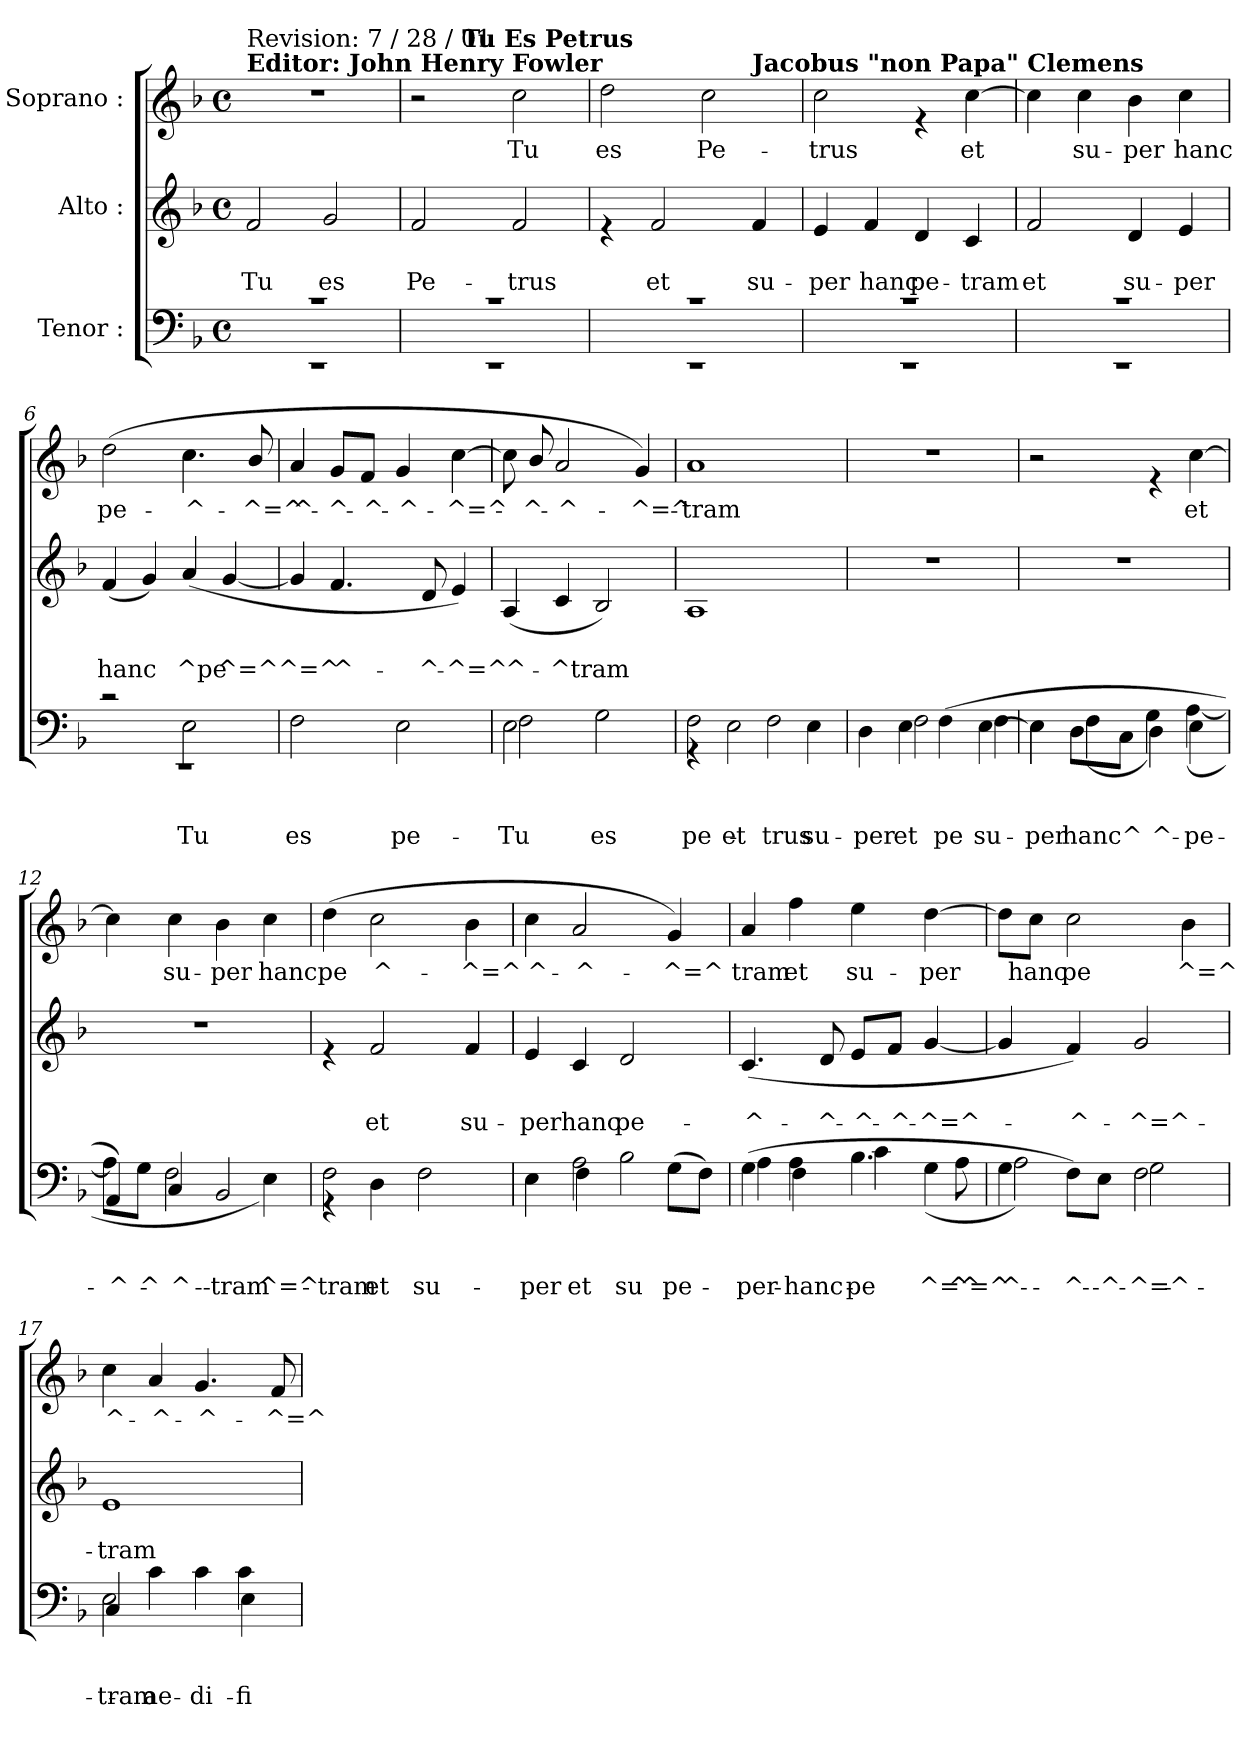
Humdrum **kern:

**kern	**text	**text	**text	**kern	**text	**text	**kern	**text
*part3	*part3	*part3	*part3	*part2	*part2	*part2	*part1	*part1
*staff3	*staff3	*staff3	*staff3	*staff2	*staff2	*staff2	*staff1	*staff1
*I"Tenor :	*	*	*	*I"Alto :	*	*	*I"Soprano :	*
*clefF4	*	*	*	*clefG2	*	*	*clefG2	*
*k[b-]	*	*	*	*k[b-]	*	*	*k[b-]	*
*F:	*	*	*	*F:	*	*	*F:	*
*M4/4	*	*	*	*M4/4	*	*	*M4/4	*
*met(c)	*	*	*	*met(c)	*	*	*met(c)	*
=1	=1	=1	=1	=1	=1	=1	=1	=1
*^	*	*	*	*	*	*	*	*
!	!	!	!	!	!	!	!	!LO:TX:a:B:t=Editor&colon;   John Henry Fowler	!
!	!	!	!	!	!	!	!	!LO:TX:a:t=Revision&colon;  7 / 28 / 01	!
!	!	!	!	!	!	!	!LO:LY:b	!	!
1rc	1rEE	.	.	.	2f/	.	Tu	1r	.
!	!	!	!	!	!	!	!LO:LY:b	!	!
.	.	.	.	.	2g/	.	es	.	.
=2	=2	=2	=2	=2	=2	=2	=2	=2	=2
!	!	!	!	!	!	!	!LO:LY:b	!	!
*	*	*	*	*	*	*	*	*^	*
1rc	1rEE	.	.	.	2f/	.	Pe-	2r	4ryy	.
!	!	!	!	!	!	!	!	!	!LO:TX:a:B:t=Tu Es Petrus	!
.	.	.	.	.	.	.	.	.	2.ryy	.
!	!	!	!	!	!	!	!LO:LY:b	!	!	!LO:LY:b
.	.	.	.	.	2f/	.	-trus	2cc\	.	Tu
=3	=3	=3	=3	=3	=3	=3	=3	=3	=3	=3
!	!	!	!	!	!	!	!	!	!	!LO:LY:b
1rc	1rEE	.	.	.	4re	.	.	2dd\	2.ryy	es
!	!	!	!	!	!	!	!LO:LY:b	!	!	!
.	.	.	.	.	2f/	.	et	.	.	.
!	!	!	!	!	!	!	!	!	!	!LO:LY:b
.	.	.	.	.	.	.	.	2cc\	.	Pe-
!	!	!	!	!	!	!	!	!	!LO:TX:a:B:t=Jacobus "non Papa" Clemens	!
!	!	!	!	!	!	!	!LO:LY:b	!	!	!
.	.	.	.	.	4f/	.	su-	.	4ryy	.
=4	=4	=4	=4	=4	=4	=4	=4	=4	=4	=4
!	!	!	!	!	!	!	!LO:LY:b	!	!	!LO:LY:b
*	*	*	*	*	*	*	*	*v	*v	*
1rc	1rEE	.	.	.	4e/	.	-per	2cc\	-trus
!	!	!	!	!	!	!	!LO:LY:b	!	!
.	.	.	.	.	4f/	.	hanc	.	.
!	!	!	!	!	!	!	!LO:LY:b	!	!
.	.	.	.	.	4d/	.	pe-	4re	.
!	!	!	!	!	!	!	!LO:LY:b	!	!LO:LY:b
.	.	.	.	.	4c/	.	-tram	[>4cc\	et
!!LO:LB:g=z
=5	=5	=5	=5	=5	=5	=5	=5	=5	=5
!	!	!	!	!	!	!	!LO:LY:b	!	!
1rc	1rEE	.	.	.	2f/	.	et	4cc\]	.
!	!	!	!	!	!	!	!	!	!LO:LY:b
.	.	.	.	.	.	.	.	4cc\	su-
!	!	!	!	!	!	!	!LO:LY:b	!	!LO:LY:b
.	.	.	.	.	4d/	.	su-	4b-\	-per
!	!	!	!	!	!	!	!LO:LY:b	!	!LO:LY:b
.	.	.	.	.	4e/	.	-per	4cc\	hanc
=6	=6	=6	=6	=6	=6	=6	=6	=6	=6
!	!	!	!	!	!	!	!LO:LY:b	!	!LO:LY:b
2rc	1rEE	.	.	.	(<4f/	.	hanc	(>2dd\	pe-
.	.	.	.	.	4g/)	.	.	.	.
!	!	!	!	!LO:LY:b	!	!	!LO:LY:b	!	!LO:LY:b
2E\	.	.	.	Tu	(<4a/	.	^pe	4.cc\	-^-
!	!	!	!	!	!	!	!LO:LY:b	!	!
.	.	.	.	.	[<4g/	.	^=^^=^	.	.
!	!	!	!	!	!	!	!	!	!LO:LY:b
.	.	.	.	.	.	.	.	8b-/	-^=^
*v	*v	*	*	*	*	*	*	*	*
=7	=7	=7	=7	=7	=7	=7	=7	=7
!	!	!	!LO:LY:b	!	!	!	!	!LO:LY:b
2F\	.	.	es	4g/]	.	.	4a/	^-
!	!	!	!	!	!	!LO:LY:b	!	!LO:LY:b
.	.	.	.	4.f/	.	^-	8g/L	-^-
!	!	!	!	!	!	!	!	!LO:LY:b
.	.	.	.	.	.	.	8f/J	-^-
!	!	!	!LO:LY:b	!	!	!	!	!LO:LY:b
2E\	.	.	pe-	.	.	.	4g/	-^-
!	!	!	!	!	!	!LO:LY:b	!	!
.	.	.	.	8d/	.	-^-	.	.
!	!	!	!	!	!	!LO:LY:b	!	!LO:LY:b
.	.	.	.	4e/)	.	-^=^	[>4cc\	-^=^-
=8	=8	=8	=8	=8	=8	=8	=8	=8
!	!	!	!LO:LY:b	!	!	!	!	!
*^	*	*	*	*	*	*	*	*
!	!	!	!	!LO:LY:b	!	!	!LO:LY:b	!	!
2E\	2F\	.	.	Tu	(<4A/	.	^-	8cc\]	.
!	!	!	!	!	!	!	!	!	!LO:LY:b
.	.	.	.	.	.	.	.	8b-/	-^-
!	!	!	!	!	!	!	!LO:LY:b	!	!LO:LY:b
.	.	.	.	.	4c/	.	-^tram	2a/	-^-
!	!	!	!	!LO:LY:b	!	!	!	!	!
2ryy	2G\	.	.	es	2B-/)	.	.	.	.
!	!	!	!	!	!	!	!	!	!LO:LY:b
.	.	.	.	.	.	.	.	4g/)	-^=^-
=9	=9	=9	=9	=9	=9	=9	=9	=9	=9
!	!	!	!	!LO:LY:b	!	!	!	!	!LO:LY:b
4rGG	2F\	.	.	-pe-	1A	.	.	1a	-tram
!	!	!	!	!LO:LY:b	!	!	!	!	!
2E\	.	.	.	et	.	.	.	.	.
!	!	!	!	!LO:LY:b	!	!	!	!	!
.	2F\	.	.	-trus	.	.	.	.	.
!	!	!	!	!LO:LY:b	!	!	!	!	!
4E\	.	.	.	su-	.	.	.	.	.
!!LO:LB:g=z
=10	=10	=10	=10	=10	=10	=10	=10	=10	=10
!	!	!	!	!LO:LY:b	!	!	!	!	!
4D\	4ryy	.	.	per	1r	.	.	1r	.
!	!	!	!	!LO:LY:b	!	!	!	!	!
!	!	!	!	!LO:LY:b	!	!	!	!	!
4E\	2F\	.	.	et	.	.	.	.	.
!	!	!	!	!LO:LY:b	!	!	!	!	!
(>4F\	.	.	.	pe	.	.	.	.	.
!	!	!	!	!LO:LY:b	!	!	!	!	!
[>4E\	4F\	.	.	su-	.	.	.	.	.
=11	=11	=11	=11	=11	=11	=11	=11	=11	=11
!	!	!	!	!LO:LY:b	!	!	!	!	!
4E\]	4E\	.	.	per	1r	.	.	2r	.
!	!	!	!	!LO:LY:b	!	!	!	!	!
!	!	!	!	!LO:LY:b	!	!	!	!	!
8D\L	(>4F\	.	.	hanc	.	.	.	.	.
!	!	!	!	!LO:LY:b	!	!	!	!	!
8C\J	.	.	.	-^	.	.	.	.	.
!	!	!	!	!LO:LY:b	!	!	!	!	!
4D\	4G\)	.	.	^-	.	.	.	4re	.
!	!	!	!	!LO:LY:b	!	!	!	!	!
!	!	!	!	!LO:LY:b	!	!	!	!	!LO:LY:b
4E\	(>[>4A\	.	.	pe-	.	.	.	[>4cc\	et
=12	=12	=12	=12	=12	=12	=12	=12	=12	=12
!	!	!	!	!LO:LY:b	!	!	!	!	!
4AA/)	8A\L]	.	.	-^-	1r	.	.	4cc\]	.
!	!	!	!	!LO:LY:b	!	!	!	!	!
.	8G\J	.	.	^-	.	.	.	.	.
!	!	!	!	!LO:LY:b	!	!	!	!	!
!	!	!	!	!LO:LY:b	!	!	!	!	!LO:LY:b
4C/	2F\	.	.	-^-	.	.	.	4cc\	su-
!	!	!	!	!LO:LY:b	!	!	!	!	!LO:LY:b
2BB-/	.	.	.	-tram	.	.	.	4b-\	-per
!	!	!	!	!LO:LY:b	!	!	!	!	!LO:LY:b
.	4E\)	.	.	-^=^-	.	.	.	4cc\	hanc
=13	=13	=13	=13	=13	=13	=13	=13	=13	=13
!	!	!	!	!LO:LY:b	!	!	!	!	!LO:LY:b
4rGG	2F\	.	.	-tram	4re	.	.	(>4dd\	pe
!	!	!	!	!LO:LY:b	!	!	!LO:LY:b	!	!LO:LY:b
4D\	.	.	.	-et	2f/	.	et	2cc\	^-
!	!	!	!	!LO:LY:b	!	!	!	!	!
2F\	2ryy	.	.	su-	.	.	.	.	.
!	!	!	!	!	!	!	!LO:LY:b	!	!LO:LY:b
.	.	.	.	.	4f/	.	su-	4b-\	-^=^
=14	=14	=14	=14	=14	=14	=14	=14	=14	=14
!	!	!	!	!LO:LY:b	!	!	!LO:LY:b	!	!LO:LY:b
4E\	4ryy	.	.	per	4e/	.	-per	4cc\	^-
!	!	!	!	!LO:LY:b	!	!	!	!	!
!	!	!	!	!LO:LY:b	!	!	!LO:LY:b	!	!LO:LY:b
2A\	4F\	.	.	et	4c/	.	hanc	2a/	-^-
!	!	!	!	!LO:LY:b	!	!	!LO:LY:b	!	!
.	2B-\	.	.	su-	2d/	.	pe-	.	.
!	!	!	!	!LO:LY:b	!	!	!	!	!LO:LY:b
(>8G\L	.	.	.	pe	.	.	.	4g/)	-^=^
8F\J)	.	.	.	.	.	.	.	.	.
!!LO:LB:g=z
=15	=15	=15	=15	=15	=15	=15	=15	=15	=15
!	!	!	!	!LO:LY:b	!	!	!	!	!
!	!	!	!	!LO:LY:b	!	!	!LO:LY:b	!	!LO:LY:b
(>4G\	4A\	.	.	per	(<4.c/	.	-^-	4a/	tram
!	!	!	!	!LO:LY:b	!	!	!	!	!
!	!	!	!	!LO:LY:b	!	!	!	!	!LO:LY:b
4A\	4F\	.	.	hanc	.	.	.	4ff\	et
!	!	!	!	!	!	!	!LO:LY:b	!	!
.	.	.	.	.	8d/	.	-^-	.	.
!	!	!	!	!LO:LY:b	!	!	!	!	!
!	!	!	!	!LO:LY:b	!	!	!LO:LY:b	!	!LO:LY:b
4.B-\	4c\	.	.	pe	8e/L	.	-^-	4ee\	su-
!	!	!	!	!	!	!	!LO:LY:b	!	!
.	.	.	.	.	8f/J	.	-^-	.	.
!	!	!	!	!LO:LY:b	!	!	!LO:LY:b	!	!LO:LY:b
.	(>4G\	.	.	^=^-	[<4g/	.	-^=^-	[>4dd\	-per
!	!	!	!	!LO:LY:b	!	!	!	!	!
8A\	.	.	.	-^=^	.	.	.	.	.
=16	=16	=16	=16	=16	=16	=16	=16	=16	=16
!	!	!	!	!LO:LY:b	!	!	!	!	!
!	!	!	!	!LO:LY:b	!	!	!	!	!
4G\	2A\)	.	.	^-	4g/]	.	.	8dd\L]	.
!	!	!	!	!	!	!	!	!	!LO:LY:b
.	.	.	.	.	.	.	.	8cc\J	hanc
!	!	!	!	!LO:LY:b	!	!	!LO:LY:b	!	!LO:LY:b
8F\L)	.	.	.	-^-	4f/)	.	-^-	2cc\	pe
!	!	!	!	!LO:LY:b	!	!	!	!	!
8E\J	.	.	.	-^-	.	.	.	.	.
!	!	!	!	!LO:LY:b	!	!	!	!	!
!	!	!	!	!LO:LY:b	!	!	!LO:LY:b	!	!
2F\	2G\	.	.	-^=^-	2g/	.	-^=^-	.	.
!	!	!	!	!	!	!	!	!	!LO:LY:b
.	.	.	.	.	.	.	.	4b-\	^=^
=17	=17	=17	=17	=17	=17	=17	=17	=17	=17
!	!	!	!	!LO:LY:b	!	!	!	!	!
!	!	!	!	!LO:LY:b	!	!	!LO:LY:b	!	!LO:LY:b
2E\	4C/	.	.	tram	1e	.	-tram	4cc\	^-
!	!	!	!	!LO:LY:b	!	!	!	!	!LO:LY:b
.	4c\	.	.	ae-	.	.	.	4a/	-^-
!	!	!	!	!LO:LY:b	!	!	!	!	!LO:LY:b
4ryy	4c\	.	.	-di-	.	.	.	4.g/	-^-
!	!	!	!	!LO:LY:b	!	!	!	!	!
!	!	!	!	!LO:LY:b	!	!	!	!	!
4E\	4c\	.	.	-fi-	.	.	.	.	.
!	!	!	!	!	!	!	!	!	!LO:LY:b
.	.	.	.	.	.	.	.	8f/	-^=^
*v	*v	*	*	*	*	*	*	*	*
=	=	=	=	=	=	=	=	=
*-	*-	*-	*-	*-	*-	*-	*-	*-
